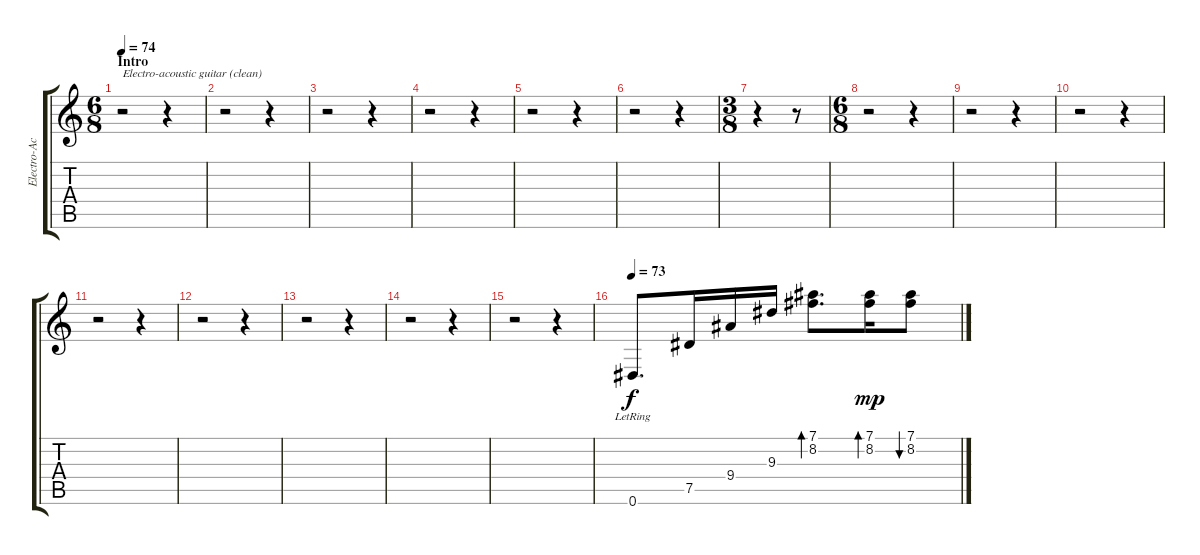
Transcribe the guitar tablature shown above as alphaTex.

\track ("Electro-Acoustic Guitar (James Hetfield)" "Electro-Ac") {instrument acousticguitarsteel}
\staff {score tabs}
\tuning (Eb4 Bb3 Gb3 Db3 Ab2 Eb2) {hide}
\ts (6 8)
\section ("" "Intro")
\tempo 74
\clef g2
\ks c
r.2{txt "Electro-acoustic guitar (clean)" dy f instrument acousticguitarsteel} r.4 |
r.2 r.4 |
r.2 r.4 |
r.2 r.4 |
r.2 r.4 |
r.2 r.4 |
\ts (3 8)
r.4 r.8 |
\ts (6 8)
r.2 r.4 |
r.2 r.4 |
r.2 r.4 |
r.2 r.4 |
r.2 r.4 |
r.2 r.4 |
r.2 r.4 |
r.2 r.4 |
\tempo 73
0.6{lr}.8{d} 7.5.16 9.4.16 9.3.16 (7.1 8.2).8{d bd 30} (7.1 8.2).16{bd 30 dy mp} (7.1 8.2).8{bu 30}
